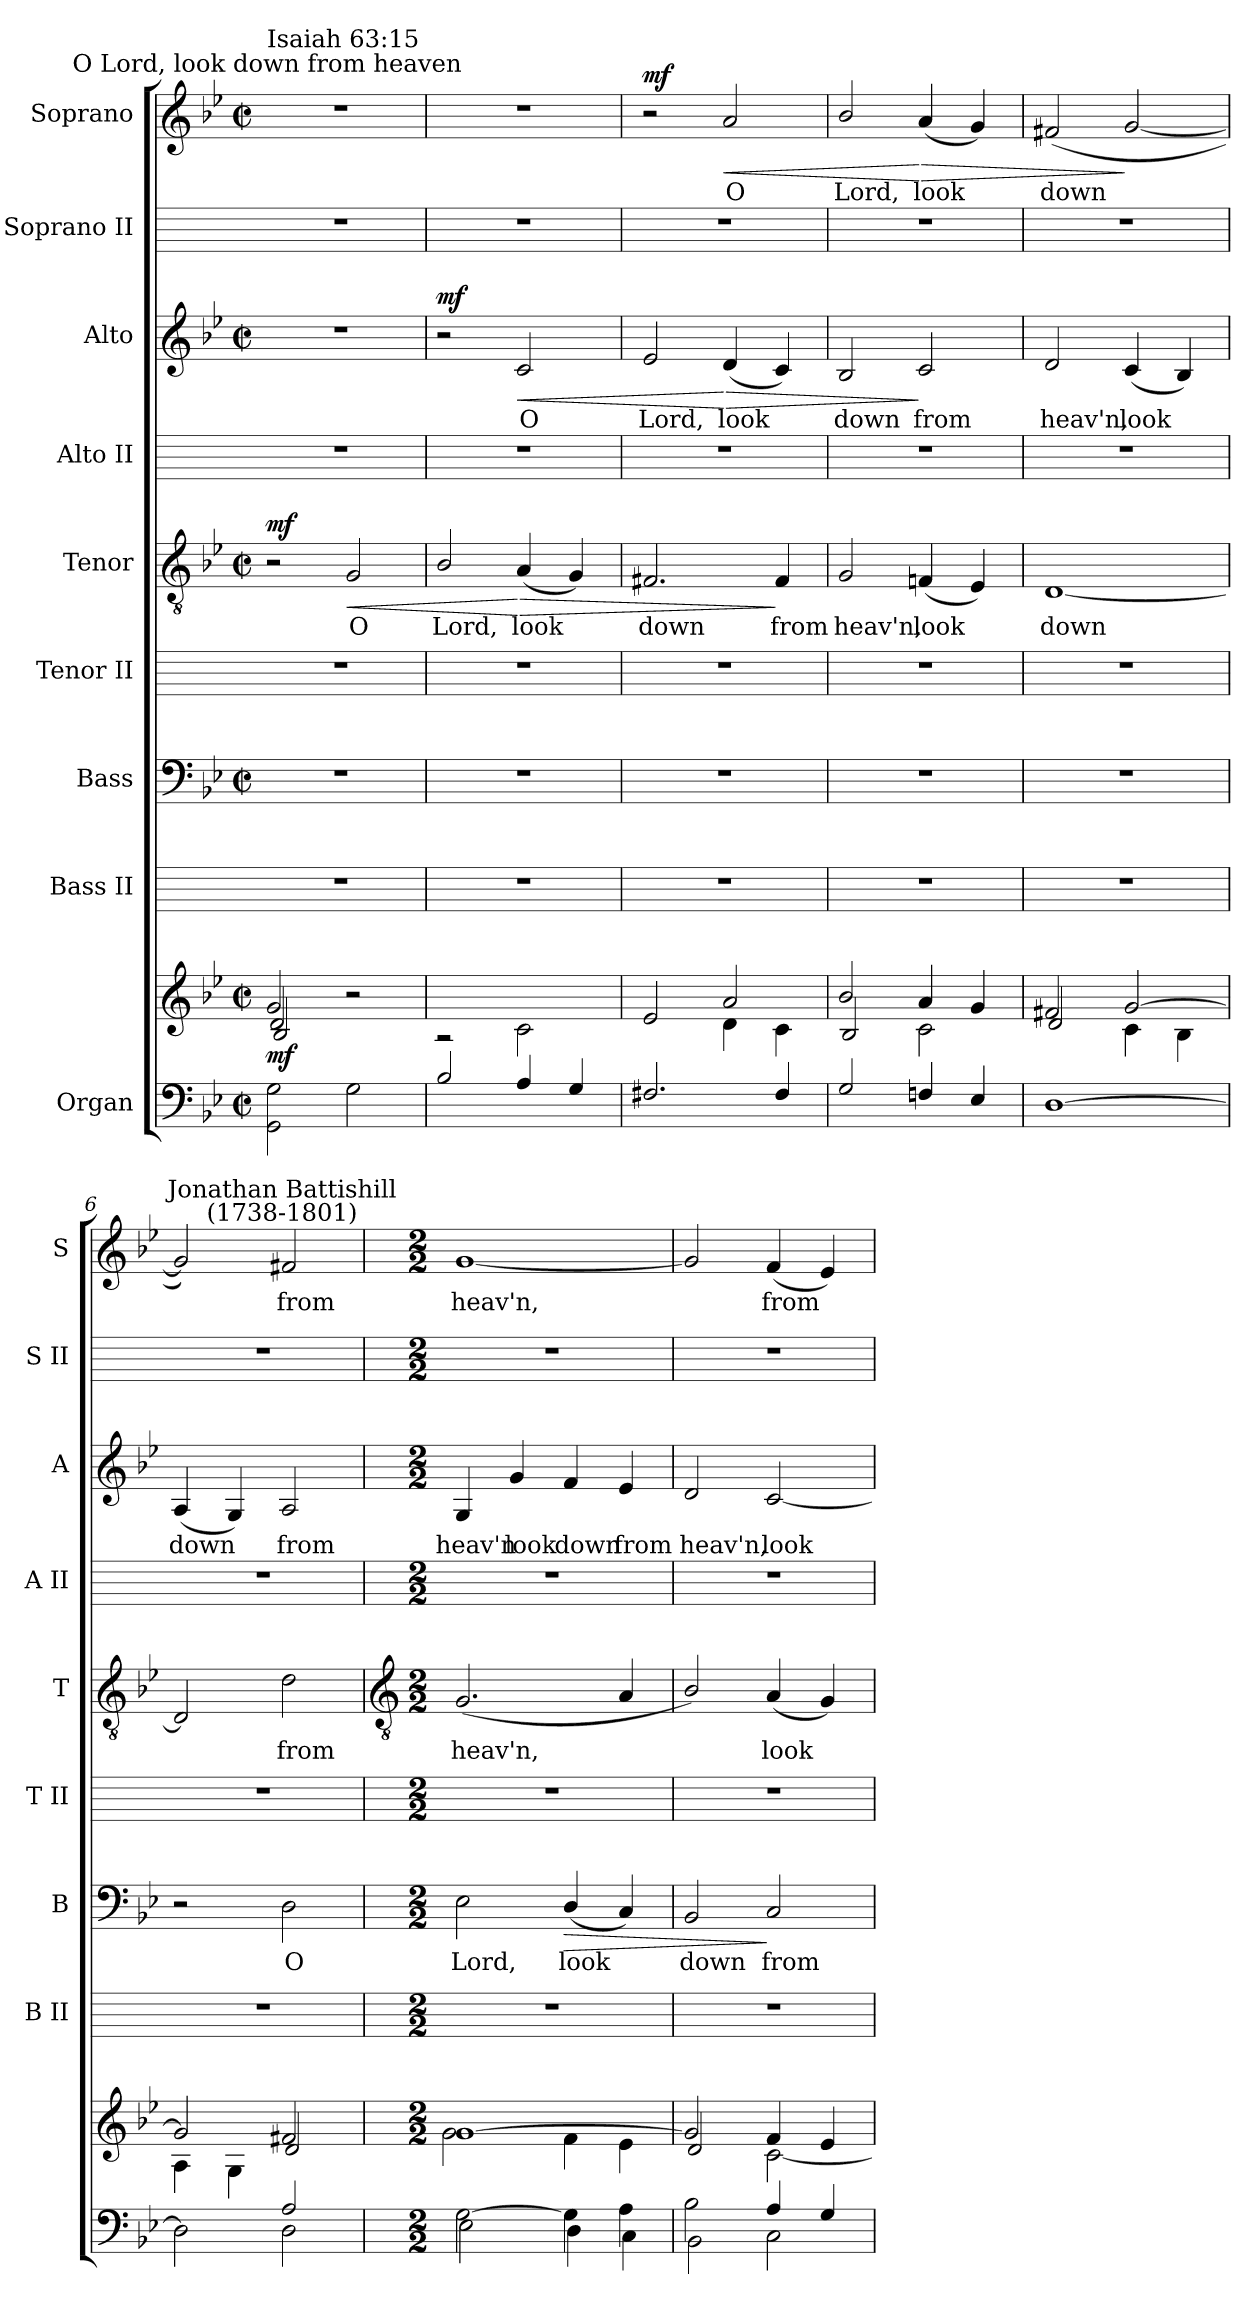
**kern	**kern	**dynam	**kern	**kern	**text	**dynam	**kern	**kern	**text	**dynam	**kern	**kern	**text	**dynam	**kern	**kern	**text	**dynam
*part9	*part9	*part9	*part8	*part7	*part7	*part7	*part6	*part5	*part5	*part5	*part4	*part3	*part3	*part3	*part2	*part1	*part1	*part1
*staff10	*staff9	*staff9/10	*staff8	*staff7	*staff7	*staff7	*staff6	*staff5	*staff5	*staff5	*staff4	*staff3	*staff3	*staff3	*staff2	*staff1	*staff1	*staff1
*I"Organ	*	*	*I"Bass II	*I"Bass	*	*	*I"Tenor II	*I"Tenor	*	*	*I"Alto II	*I"Alto	*	*	*I"Soprano II	*I"Soprano	*	*
*	*	*	*I'B II	*I'B	*	*	*I'T II	*I'T	*	*	*I'A II	*I'A	*	*	*I'S II	*I'S	*	*
*clefF4	*clefG2	*	*	*clefF4	*	*	*	*clefGv2	*	*	*	*clefG2	*	*	*	*clefG2	*	*
*k[b-e-]	*k[b-e-]	*	*	*k[b-e-]	*	*	*	*k[b-e-]	*	*	*	*k[b-e-]	*	*	*	*k[b-e-]	*	*
*B-:	*B-:	*	*	*B-:	*	*	*	*B-:	*	*	*	*B-:	*	*	*	*B-:	*	*
*M2/2	*M2/2	*	*	*M2/2	*	*	*	*M2/2	*	*	*	*M2/2	*	*	*	*M2/2	*	*
*met(c|)	*met(c|)	*	*	*met(c|)	*	*	*	*met(c|)	*	*	*	*met(c|)	*	*	*	*met(c|)	*	*
=1	=1	=1	=1	=1	=1	=1	=1	=1	=1	=1	=1	=1	=1	=1	=1	=1	=1	=1
*^	*^	*	*	*	*	*	*	*	*	*	*	*	*	*	*	*	*	*
*	*	*	*^	*	*	*	*	*	*	*	*	*	*	*	*	*	*	*	*	*
!	!	!	!	!	!	!	!	!	!	!	!	!	!	!	!	!	!	!	!LO:TX:a:cj:t=O Lord, look down from heaven	!	!
!	!	!	!	!	!	!	!	!	!	!	!	!	!	!	!	!	!	!	!LO:TX:a:t=Isaiah 63&colon;15	!	!
!	!	!	!	!	!LO:DY:b	!	!	!	!	!	!	!	!LO:DY:b	!	!	!	!	!	!	!	!
2ryy	2GG\ 2G\	2g/	2d/	2B-/	mf	1r	1r	.	.	1r	2r	.	mf	1r	1r	.	.	1r	1r	.	.
!	!	!	!	!	!	!	!	!	!	!	!	!LO:LY:b	!LO:HP:b	!	!	!	!	!	!	!	!
2G\	2ryy	2ryy	2r	2ryy	.	.	.	.	.	.	2G	O	<	.	.	.	.	.	.	.	.
=2	=2	=2	=2	=2	=2	=2	=2	=2	=2	=2	=2	=2	=2	=2	=2	=2	=2	=2	=2	=2	=2
!	!	!	!	!	!	!	!	!	!	!	!	!LO:LY:b	!	!	!	!	!LO:DY:b	!	!	!	!
*	*	*	*v	*v	*	*	*	*	*	*	*	*	*	*	*	*	*	*	*	*	*
2B-/	1ryy	1ryy	2r	.	1r	1r	.	.	1r	2B-/	Lord,	.	1r	2r	.	mf	1r	1r	.	.
!	!	!	!	!	!	!	!	!	!	!	!LO:LY:b	!LO:HP:n=1:b	!	!	!LO:LY:b	!LO:HP:b	!	!	!	!
4A/	.	.	2c\	.	.	.	.	.	.	(<4A	look	[ >	.	2c	O	<	.	.	.	.
4G/	.	.	.	.	.	.	.	.	.	4G)	.	.	.	.	.	.	.	.	.	.
=3	=3	=3	=3	=3	=3	=3	=3	=3	=3	=3	=3	=3	=3	=3	=3	=3	=3	=3	=3	=3
!	!	!	!	!	!	!	!	!	!	!	!LO:LY:b	!	!	!	!LO:LY:b	!	!	!	!	!LO:DY:b
2.F#X/	1ryy	2ryy	2e-/	.	1r	1r	.	.	1r	2.F#X	down	.	1r	2e-	Lord,	.	1r	2r	.	mf
!	!	!	!	!	!	!	!	!	!	!	!	!	!	!	!LO:LY:b	!LO:HP:n=1:b	!	!	!LO:LY:b	!LO:HP:b
.	.	2a/	4d\	.	.	.	.	.	.	.	.	.	.	(<4d	look	[ >	.	2a	O	<
!	!	!	!	!	!	!	!	!	!	!	!LO:LY:b	!	!	!	!	!	!	!	!	!
4F#/	.	.	4c\	.	.	.	.	.	.	4F#	from	]	.	4c)	.	.	.	.	.	.
=4	=4	=4	=4	=4	=4	=4	=4	=4	=4	=4	=4	=4	=4	=4	=4	=4	=4	=4	=4	=4
!	!	!	!	!	!	!	!	!	!	!	!LO:LY:b	!	!	!	!LO:LY:b	!	!	!	!LO:LY:b	!
2G/	1ryy	2b-/	2B-/	.	1r	1r	.	.	1r	2G	heav'n,	.	1r	2B-	down	.	1r	2b-/	Lord,	.
!	!	!	!	!	!	!	!	!	!	!	!LO:LY:b	!	!	!	!LO:LY:b	!	!	!	!LO:LY:b	!LO:HP:n=1:b
4Fn/	.	4a/	2c\	.	.	.	.	.	.	(<4Fn	look	.	.	2c	from	]	.	(<4a	look	[ >
4E-/	.	4g/	.	.	.	.	.	.	.	4E-)	.	.	.	.	.	.	.	4g)	.	.
=5	=5	=5	=5	=5	=5	=5	=5	=5	=5	=5	=5	=5	=5	=5	=5	=5	=5	=5	=5	=5
*	*	*	*^	*	*	*	*	*	*	*	*	*	*	*	*	*	*	*	*	*
!	!	!	!	!	!	!	!	!	!	!	!	!LO:LY:b	!	!	!	!LO:LY:b	!	!	!	!LO:LY:b	!
2ryy	[1D\	2f#X/	2d/	2ryy	.	1r	1r	.	.	1r	[1D	down	.	1r	2d	heav'n,	.	1r	(<2f#X	down	.
!	!	!	!	!	!	!	!	!	!	!	!	!	!	!	!	!LO:LY:b	!	!	!	!	!
2ryy	.	[2g/	2ryy	4c\	.	.	.	.	.	.	.	.	.	.	(<4c	look	.	.	[2g	.	]
.	.	.	.	4B-\	.	.	.	.	.	.	.	.	.	.	4B-)	.	.	.	.	.	.
=6	=6	=6	=6	=6	=6	=6	=6	=6	=6	=6	=6	=6	=6	=6	=6	=6	=6	=6	=6	=6	=6
!	!	!	!	!	!	!	!	!	!	!	!	!	!	!	!	!LO:LY:b	!	!	!	!	!
2ryy	2D\]	2g/]	2ryy	4A\	.	1r	2r	.	.	1r	2D]	.	.	1r	(<4A	down	.	1r	2g])	.	.
.	.	.	.	4G\	.	.	.	.	.	.	.	.	.	.	4G)	.	.	.	.	.	.
!	!	!	!	!	!	!	!	!	!	!	!	!	!	!	!	!	!	!	!LO:TX:a:cj:t=Jonathan Battishill\n(1738-1801)	!	!
!	!	!	!	!	!	!	!	!LO:LY:b	!	!	!	!LO:LY:b	!	!	!	!LO:LY:b	!	!	!	!LO:LY:b	!
2A/	2D\	2f#X/	2d/	2ryy	.	.	2D	O	.	.	2d	from	.	.	2A	from	.	.	2f#X	from	.
*	*	*v	*v	*v	*	*	*	*	*	*	*	*	*	*	*	*	*	*	*	*	*
!!LO:LB:g=z
=7	=7	=7	=7	=7	=7	=7	=7	=7	=7	=7	=7	=7	=7	=7	=7	=7	=7	=7	=7
*	*	*	*	*	*	*	*	*	*clefGv2	*	*	*	*	*	*	*	*	*	*
*M2/2	*	*M2/2	*	*M2/2	*M2/2	*	*	*M2/2	*M2/2	*	*	*M2/2	*M2/2	*	*	*M2/2	*M2/2	*	*
*	*	*^	*	*	*	*	*	*	*	*	*	*	*	*	*	*	*	*	*
*	*	*	*^	*	*	*	*	*	*	*	*	*	*	*	*	*	*	*	*	*
!	!	!	!	!	!	!	!	!LO:LY:b	!	!	!	!LO:LY:b	!	!	!	!LO:LY:b	!	!	!	!LO:LY:b	!
*	*	*	*v	*v	*	*	*	*	*	*	*	*	*	*	*	*	*	*	*	*	*
[2G\	2E-\	[1g/	2g\	.	1r	2E-	Lord,	.	1r	(<2.G	heav'n,	.	1r	4G	heav'n	.	1r	[1g	heav'n,	.
!	!	!	!	!	!	!	!	!	!	!	!	!	!	!	!LO:LY:b	!	!	!	!	!
.	.	.	.	.	.	.	.	.	.	.	.	.	.	4g	look	.	.	.	.	.
!	!	!	!	!	!	!	!LO:LY:b	!LO:HP:b	!	!	!	!	!	!	!LO:LY:b	!	!	!	!	!
4G\]	4D\	.	4f\	.	.	(<4D/	look	>	.	.	.	.	.	4f	down	.	.	.	.	.
!	!	!	!	!	!	!	!	!	!	!	!	!	!	!	!LO:LY:b	!	!	!	!	!
4A\	4C\	.	4e-\	.	.	4C)	.	.	.	4A	.	.	.	4e-	from	.	.	.	.	.
=8	=8	=8	=8	=8	=8	=8	=8	=8	=8	=8	=8	=8	=8	=8	=8	=8	=8	=8	=8	=8
!	!	!	!	!	!	!	!LO:LY:b	!	!	!	!	!	!	!	!LO:LY:b	!	!	!	!	!
2B-\	2BB-\	2g/]	2d/	.	1r	2BB-	down	.	1r	2B-/)	.	.	1r	2d	heav'n,	.	1r	2g]	.	.
!	!	!	!	!	!	!	!LO:LY:b	!	!	!	!LO:LY:b	!	!	!	!LO:LY:b	!	!	!	!LO:LY:b	!
4A/	2C\	4f/	[2c\	.	.	2C	from	]	.	(<4A	look	.	.	[2c	look	.	.	(<4f	from	.
4G/	.	4e-/	.	.	.	.	.	.	.	4G)	.	.	.	.	.	.	.	4e-)	.	.
*v	*v	*	*	*	*	*	*	*	*	*	*	*	*	*	*	*	*	*	*	*
*	*v	*v	*	*	*	*	*	*	*	*	*	*	*	*	*	*	*	*	*
=	=	=	=	=	=	=	=	=	=	=	=	=	=	=	=	=	=	=
*-	*-	*-	*-	*-	*-	*-	*-	*-	*-	*-	*-	*-	*-	*-	*-	*-	*-	*-
